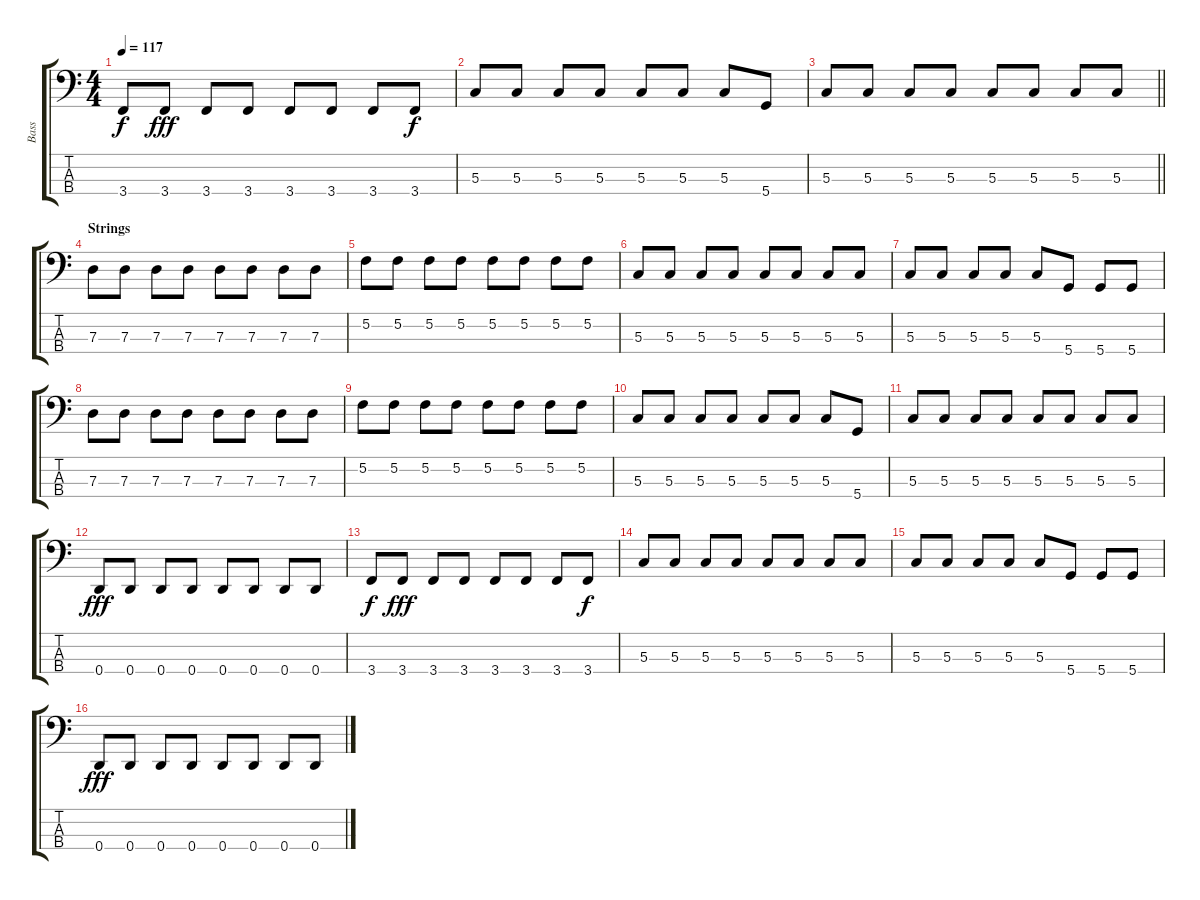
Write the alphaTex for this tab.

\track ("Bass" "Bass") {instrument electricbasspick}
\staff {score tabs}
\tuning (F2 C2 G1 D1) {hide}
\ts (4 4)
\tempo 117
\clef f4
\ks c
3.4.8{dy f} 3.4.8{dy fff} 3.4.8 3.4.8 3.4.8 3.4.8 3.4.8 3.4.8{dy f} |
5.3.8 5.3.8 5.3.8 5.3.8 5.3.8 5.3.8 5.3.8 5.4.8 |
\barLineRight lightlight
5.3.8 5.3.8 5.3.8 5.3.8 5.3.8 5.3.8 5.3.8 5.3.8 |
\section ("" "Strings")
7.3.8 7.3.8 7.3.8 7.3.8 7.3.8 7.3.8 7.3.8 7.3.8 |
5.2.8 5.2.8 5.2.8 5.2.8 5.2.8 5.2.8 5.2.8 5.2.8 |
5.3.8 5.3.8 5.3.8 5.3.8 5.3.8 5.3.8 5.3.8 5.3.8 |
5.3.8 5.3.8 5.3.8 5.3.8 5.3.8 5.4.8 5.4.8 5.4.8 |
7.3.8 7.3.8 7.3.8 7.3.8 7.3.8 7.3.8 7.3.8 7.3.8 |
5.2.8 5.2.8 5.2.8 5.2.8 5.2.8 5.2.8 5.2.8 5.2.8 |
5.3.8 5.3.8 5.3.8 5.3.8 5.3.8 5.3.8 5.3.8 5.4.8 |
5.3.8 5.3.8 5.3.8 5.3.8 5.3.8 5.3.8 5.3.8 5.3.8 |
0.4.8{dy fff} 0.4.8 0.4.8 0.4.8 0.4.8 0.4.8 0.4.8 0.4.8 |
3.4.8{dy f} 3.4.8{dy fff} 3.4.8 3.4.8 3.4.8 3.4.8 3.4.8 3.4.8{dy f} |
5.3.8 5.3.8 5.3.8 5.3.8 5.3.8 5.3.8 5.3.8 5.3.8 |
5.3.8 5.3.8 5.3.8 5.3.8 5.3.8 5.4.8 5.4.8 5.4.8 |
0.4.8{dy fff} 0.4.8 0.4.8 0.4.8 0.4.8 0.4.8 0.4.8 0.4.8
